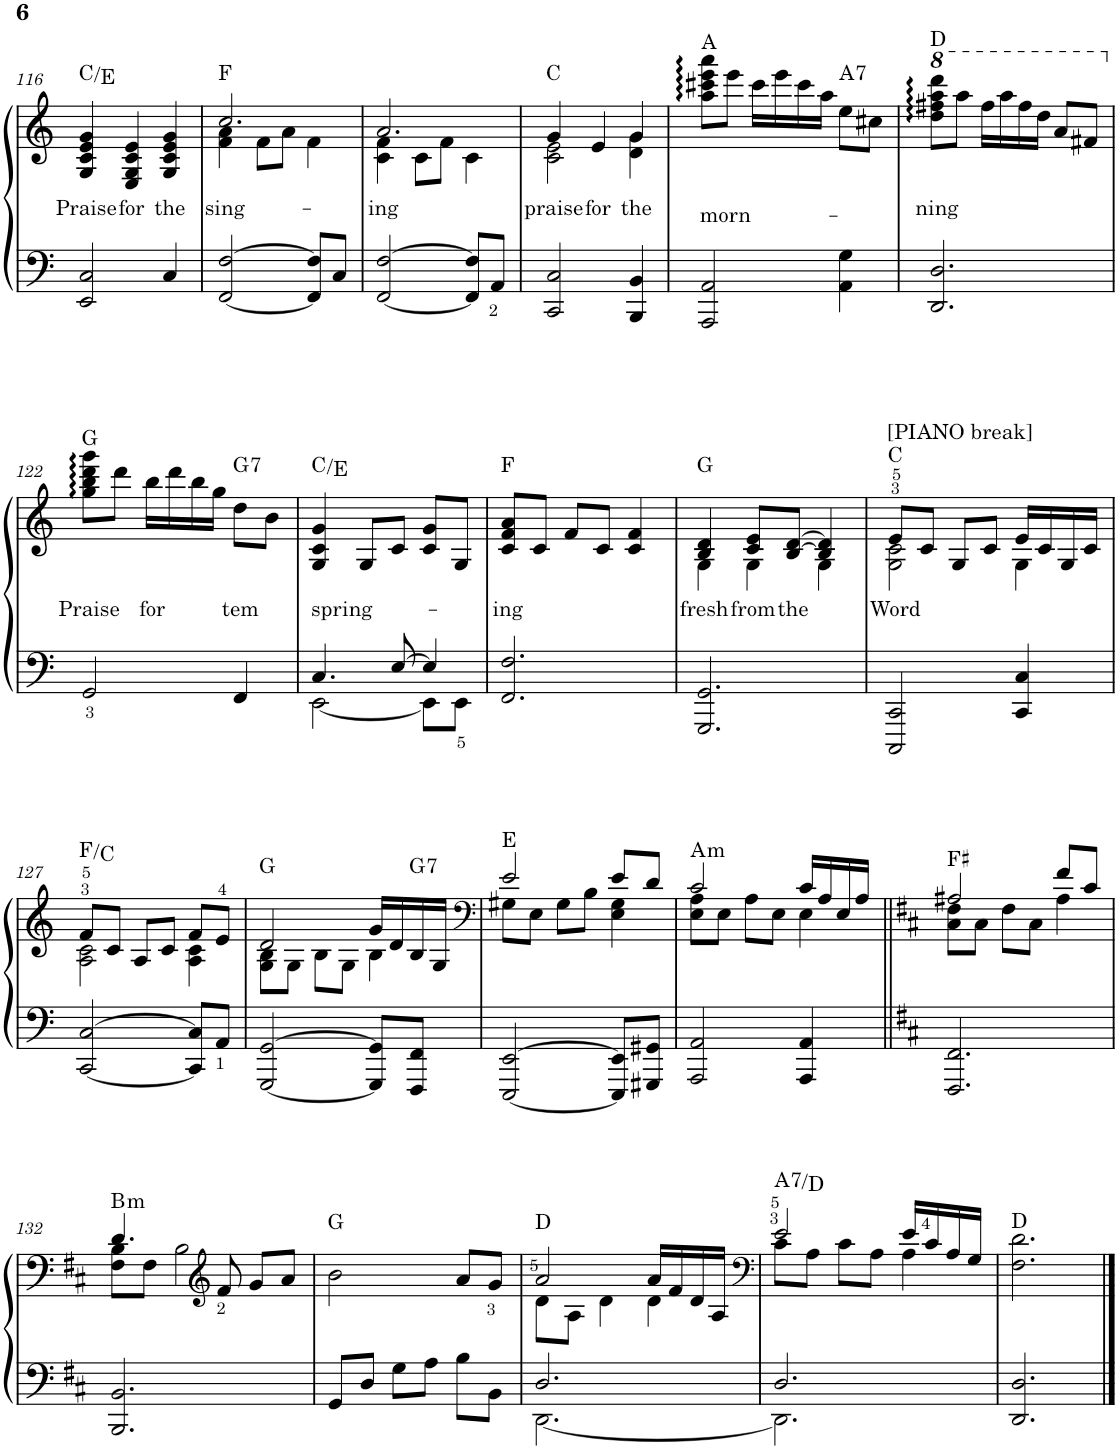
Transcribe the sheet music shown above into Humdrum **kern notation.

**kern	**kern	**text	**harte
*part1	*part1	*part1	*part1
*staff2	*staff1	*staff1	*
*I"Piano	*	*	*
*I'Pno.	*	*	*
!!LO:PB:g=z
*clefF4	*clefG2	*	*
*k[]	*k[]	*	*
*M3/4	*M3/4	*	*
=116	=116	=116	=116
!	!	!LO:LY:b	!
2EE/ 2C/	4G/ 4c/ 4e/ 4g/	Praise	C:maj/3
!	!	!LO:LY:b	!
.	4E/ 4G/ 4c/ 4e/	for	.
!	!	!LO:LY:b	!
4C/	4G/ 4c/ 4e/ 4g/	the	.
=117	=117	=117	=117
!	!	!LO:LY:b	!
*	*^	*	*
[2FF/ [2F/	2.cc/	4f\ 4a\	sing-	F:maj
.	.	8f\L	.	.
.	.	8a\J	.	.
8FF/] 8F/]L	.	4f\	.	.
8C/J	.	.	.	.
=118	=118	=118	=118	=118
!	!	!	!LO:LY:b	!
[2FF/ [2F/	2.a/	4c\ 4f\	-ing	.
.	.	8c\L	.	.
.	.	8f\J	.	.
8FF/] 8F/]L	.	4c\	.	.
8AA/J	.	.	.	.
=119	=119	=119	=119	=119
!	!	!	!LO:LY:b	!
2CC/ 2C/	4g/	2c\ 2e\	praise	C:maj
!	!	!	!LO:LY:b	!
.	4e/	.	for	.
!	!	!	!LO:LY:b	!
4BBB/ 4BB/	4g/	4d\ 4g\	the	.
=120	=120	=120	=120	=120
!	!	!	!LO:LY:b	!
*	*v	*v	*	*
2AAA/ 2AA/	8aa\ 8ccc#X\ 8eee\ 8aaa\L	morn-	A:maj
.	8eee\J	.	.
.	16ccc#\LL	.	.
.	16eee\	.	.
.	16ccc#\	.	.
.	16aa\JJ	.	.
!	!	!	!LO:H:kt=7
4AA\ 4G\	8ee\L	.	A:7
.	8cc#X\J	.	.
=121	=121	=121	=121
*	*8va	*	*
!	!	!LO:LY:b	!
2.DD/ 2.D/	8ddd\ 8fff#X\ 8aaa\ 8dddd\L	-ning	D:maj
.	8aaa\J	.	.
.	16fff#\LL	.	.
.	16aaa\	.	.
.	16fff#\	.	.
.	16ddd\JJ	.	.
.	8aa/L	.	.
.	8ff#X/J	.	.
!!LO:LB:g=z
=122	=122	=122	=122
*	*X8va	*	*
!	!	!LO:LY:b	!
2GG/	8gg\ 8bb\ 8ddd\ 8ggg\L	Praise	G:maj
.	8ddd\J	.	.
!	!	!LO:LY:b	!
.	16bb\LL	for	.
.	16ddd\	.	.
.	16bb\	.	.
.	16gg\JJ	.	.
!	!	!LO:LY:b	!LO:H:kt=7
4FF/	8dd\L	tem	G:7
.	8b\J	.	.
=123	=123	=123	=123
*^	*	*	*
!	!	!	!LO:LY:b	!
4.C/	[2EE\	4G/ 4c/ 4g/	spring-	C:maj/3
.	.	8G/L	.	.
[8E/	.	8c/J	.	.
4E/]	8EE\L]	8c/ 8g/L	.	.
.	8EE\J	8G/J	.	.
=124	=124	=124	=124	=124
!	!	!	!LO:LY:b	!
*v	*v	*	*	*
2.FF/ 2.F/	8c/ 8f/ 8a/L	-ing	F:maj
.	8c/J	.	.
.	8f/L	.	.
.	8c/J	.	.
.	4c/ 4f/	.	.
=125	=125	=125	=125
!	!	!LO:LY:b	!
*	*^	*	*
2.GGG/ 2.GG/	4B/ 4d/	4G\	fresh	G:maj
!	!	!	!LO:LY:b	!
.	8c/ 8e/L	4G\	from	.
!	!	!	!LO:LY:b	!
.	[8B/ [8d/J	.	the	.
.	4B/] 4d/]	4G\	.	.
=126	=126	=126	=126	=126
!	!LO:TX:a:t=[PIANO break]	!	!	!
!	!	!	!LO:LY:b	!
2CCC/ 2CC/	8e/L	2G\ 2c\	Word	C:maj
.	8c/J	.	.	.
.	8G/L	.	.	.
.	8c/J	.	.	.
4CC/ 4C/	16e/LL	4G\	.	.
.	16c/	.	.	.
.	16G/	.	.	.
.	16c/JJ	.	.	.
!!LO:LB:g=z	!!
=127	=127	=127	=127	=127
[2CC/ [2C/	8f/L	2A\ 2c\	.	F:maj/5
.	8c/J	.	.	.
.	8A/L	.	.	.
.	8c/J	.	.	.
8CC/] 8C/]L	8f/L	4A\ 4c\	.	.
8AA/J	8e/J	.	.	.
=128	=128	=128	=128	=128
[2GGG/ [2GG/	2d/	8G\ 8B\L	.	G:maj
.	.	8G\J	.	.
.	.	8B\L	.	.
.	.	8G\J	.	.
8GGG/] 8GG/]L	16g/LL	4B\	.	.
.	16d/	.	.	.
!	!	!	!	!LO:H:kt=7
8FFF/ 8FF/J	16B/	.	.	G:7
.	16G/JJ	.	.	.
=129	=129	=129	=129	=129
*	*clefF4	*	*	*
[2EEE/ [2EE/	2e/	8G#X\L	.	E:maj
.	.	8E\J	.	.
.	.	8G#\L	.	.
.	.	8B\J	.	.
8EEE/] 8EE/]L	8e/L	4E\ 4G#\	.	.
8GGG#X/ 8GG#X/J	8d/J	.	.	.
=130	=130	=130	=130	=130
!	!	!	!	!LO:H:kt=m
2AAA/ 2AA/	2c/	8E\ 8A\L	.	A:min
.	.	8E\J	.	.
.	.	8A\L	.	.
.	.	8E\J	.	.
4AAA/ 4AA/	16c/LL	4E\	.	.
.	16A/	.	.	.
.	16E/	.	.	.
.	16A/JJ	.	.	.
=131||	=131||	=131||	=131||	=131||
*k[f#c#]	*k[f#c#]	*	*	*
2.FFF#/ 2.FF#/	2A#X/	8C#\ 8F#\L	.	F#:maj
.	.	8C#\J	.	.
.	.	8F#\L	.	.
.	.	8C#\J	.	.
.	8f#/L	4A#\	.	.
.	8c#/J	.	.	.
!!LO:LB:g=z	!!
=132	=132	=132	=132	=132
!	!	!	!	!LO:H:kt=m
2.BBB/ 2.BB/	4.d/	8F#\ 8B\L	.	B:min
.	.	8F#\J	.	.
.	.	2B\	.	.
*	*clefG2	*	*	*
.	8f#/	.	.	.
.	8g/L	.	.	.
.	8a/J	.	.	.
*	*v	*v	*	*
=133	=133	=133	=133
8GG/L	2b\	.	G:maj
8D/J	.	.	.
8G\L	.	.	.
8A\J	.	.	.
8B\L	8a/L	.	.
8BB\J	8g/J	.	.
=134	=134	=134	=134
*^	*^	*	*
2.D/	[2.DD\	2a/	8d\L	.	D:maj
.	.	.	8A\J	.	.
.	.	.	4d\	.	.
.	.	16a/LL	4d\	.	.
.	.	16f#/	.	.	.
.	.	16d/	.	.	.
.	.	16A/JJ	.	.	.
=135	=135	=135	=135	=135	=135
*	*	*clefF4	*	*	*
!	!	!	!	!	!LO:H:kt=7
2.D/	2.DD\]	2e/	8c#\L	.	A:7/4
.	.	.	8A\J	.	.
.	.	.	8c#\L	.	.
.	.	.	8A\J	.	.
.	.	16e/LL	4A\	.	.
.	.	16c#/	.	.	.
.	.	16A/	.	.	.
.	.	16G/JJ	.	.	.
*v	*v	*	*	*	*
*	*v	*v	*	*
=136	=136	=136	=136
2.DD/ 2.D/	2.F#\ 2.d\	.	D:maj
==	==	==	==
*-	*-	*-	*-
